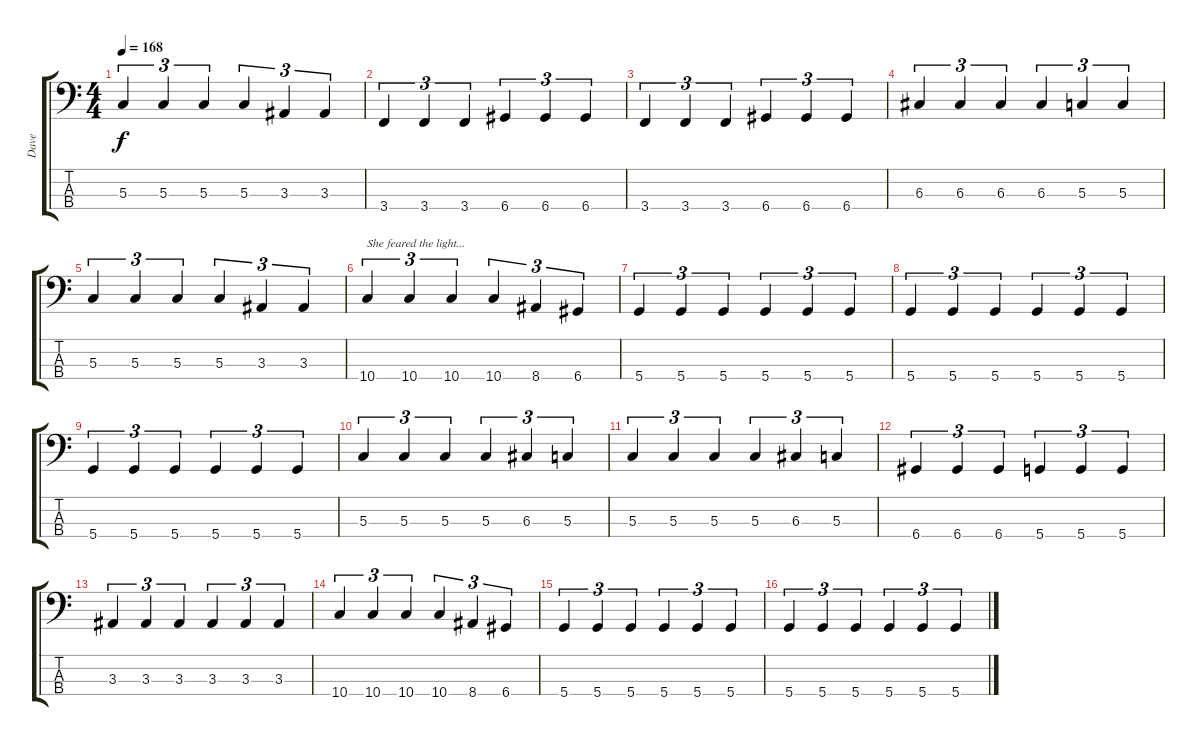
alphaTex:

\track ("Dave" "Dave") {instrument electricbasspick}
\staff {score tabs}
\tuning (F2 C2 G1 D1) {hide}
\ts (4 4)
\tempo 168
\clef f4
\ks c
5.3.4{tu (3 2) dy f} 5.3.4{tu (3 2)} 5.3.4{tu (3 2)} 5.3.4{tu (3 2)} 3.3.4{tu (3 2)} 3.3.4{tu (3 2)} |
3.4.4{tu (3 2)} 3.4.4{tu (3 2)} 3.4.4{tu (3 2)} 6.4.4{tu (3 2)} 6.4.4{tu (3 2)} 6.4.4{tu (3 2)} |
3.4.4{tu (3 2)} 3.4.4{tu (3 2)} 3.4.4{tu (3 2)} 6.4.4{tu (3 2)} 6.4.4{tu (3 2)} 6.4.4{tu (3 2)} |
6.3.4{tu (3 2)} 6.3.4{tu (3 2)} 6.3.4{tu (3 2)} 6.3.4{tu (3 2)} 5.3.4{tu (3 2)} 5.3.4{tu (3 2)} |
5.3.4{tu (3 2)} 5.3.4{tu (3 2)} 5.3.4{tu (3 2)} 5.3.4{tu (3 2)} 3.3.4{tu (3 2)} 3.3.4{tu (3 2)} |
10.4.4{tu (3 2) txt "She feared the light..."} 10.4.4{tu (3 2)} 10.4.4{tu (3 2)} 10.4.4{tu (3 2)} 8.4.4{tu (3 2)} 6.4.4{tu (3 2)} |
5.4.4{tu (3 2)} 5.4.4{tu (3 2)} 5.4.4{tu (3 2)} 5.4.4{tu (3 2)} 5.4.4{tu (3 2)} 5.4.4{tu (3 2)} |
5.4.4{tu (3 2)} 5.4.4{tu (3 2)} 5.4.4{tu (3 2)} 5.4.4{tu (3 2)} 5.4.4{tu (3 2)} 5.4.4{tu (3 2)} |
5.4.4{tu (3 2)} 5.4.4{tu (3 2)} 5.4.4{tu (3 2)} 5.4.4{tu (3 2)} 5.4.4{tu (3 2)} 5.4.4{tu (3 2)} |
5.3.4{tu (3 2)} 5.3.4{tu (3 2)} 5.3.4{tu (3 2)} 5.3.4{tu (3 2)} 6.3.4{tu (3 2)} 5.3.4{tu (3 2)} |
5.3.4{tu (3 2)} 5.3.4{tu (3 2)} 5.3.4{tu (3 2)} 5.3.4{tu (3 2)} 6.3.4{tu (3 2)} 5.3.4{tu (3 2)} |
6.4.4{tu (3 2)} 6.4.4{tu (3 2)} 6.4.4{tu (3 2)} 5.4.4{tu (3 2)} 5.4.4{tu (3 2)} 5.4.4{tu (3 2)} |
3.3.4{tu (3 2)} 3.3.4{tu (3 2)} 3.3.4{tu (3 2)} 3.3.4{tu (3 2)} 3.3.4{tu (3 2)} 3.3.4{tu (3 2)} |
10.4.4{tu (3 2)} 10.4.4{tu (3 2)} 10.4.4{tu (3 2)} 10.4.4{tu (3 2)} 8.4.4{tu (3 2)} 6.4.4{tu (3 2)} |
5.4.4{tu (3 2)} 5.4.4{tu (3 2)} 5.4.4{tu (3 2)} 5.4.4{tu (3 2)} 5.4.4{tu (3 2)} 5.4.4{tu (3 2)} |
5.4.4{tu (3 2)} 5.4.4{tu (3 2)} 5.4.4{tu (3 2)} 5.4.4{tu (3 2)} 5.4.4{tu (3 2)} 5.4.4{tu (3 2)}
